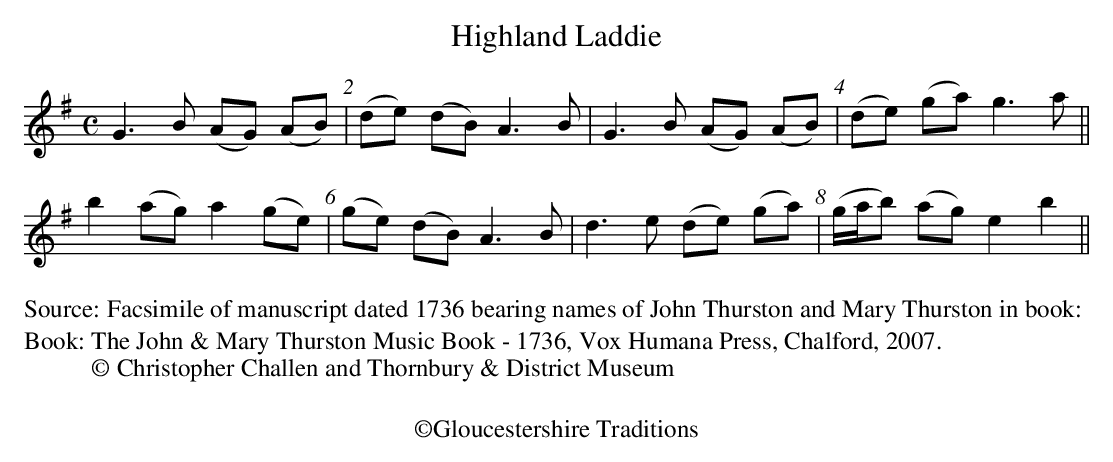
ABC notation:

X:1
T:Highland Laddie
M:C
L:1/8
K:G
G3 B (AG) (AB) | (de) (dB) A3 B | G3 B (AG) (AB) | (de) (ga) g3 a ||
b2 (ag) a2 (ge)|(ge) (dB) A3 B | d3 e (de) (ga) | (g/2a/2b) (ag) e2 b2 ||
